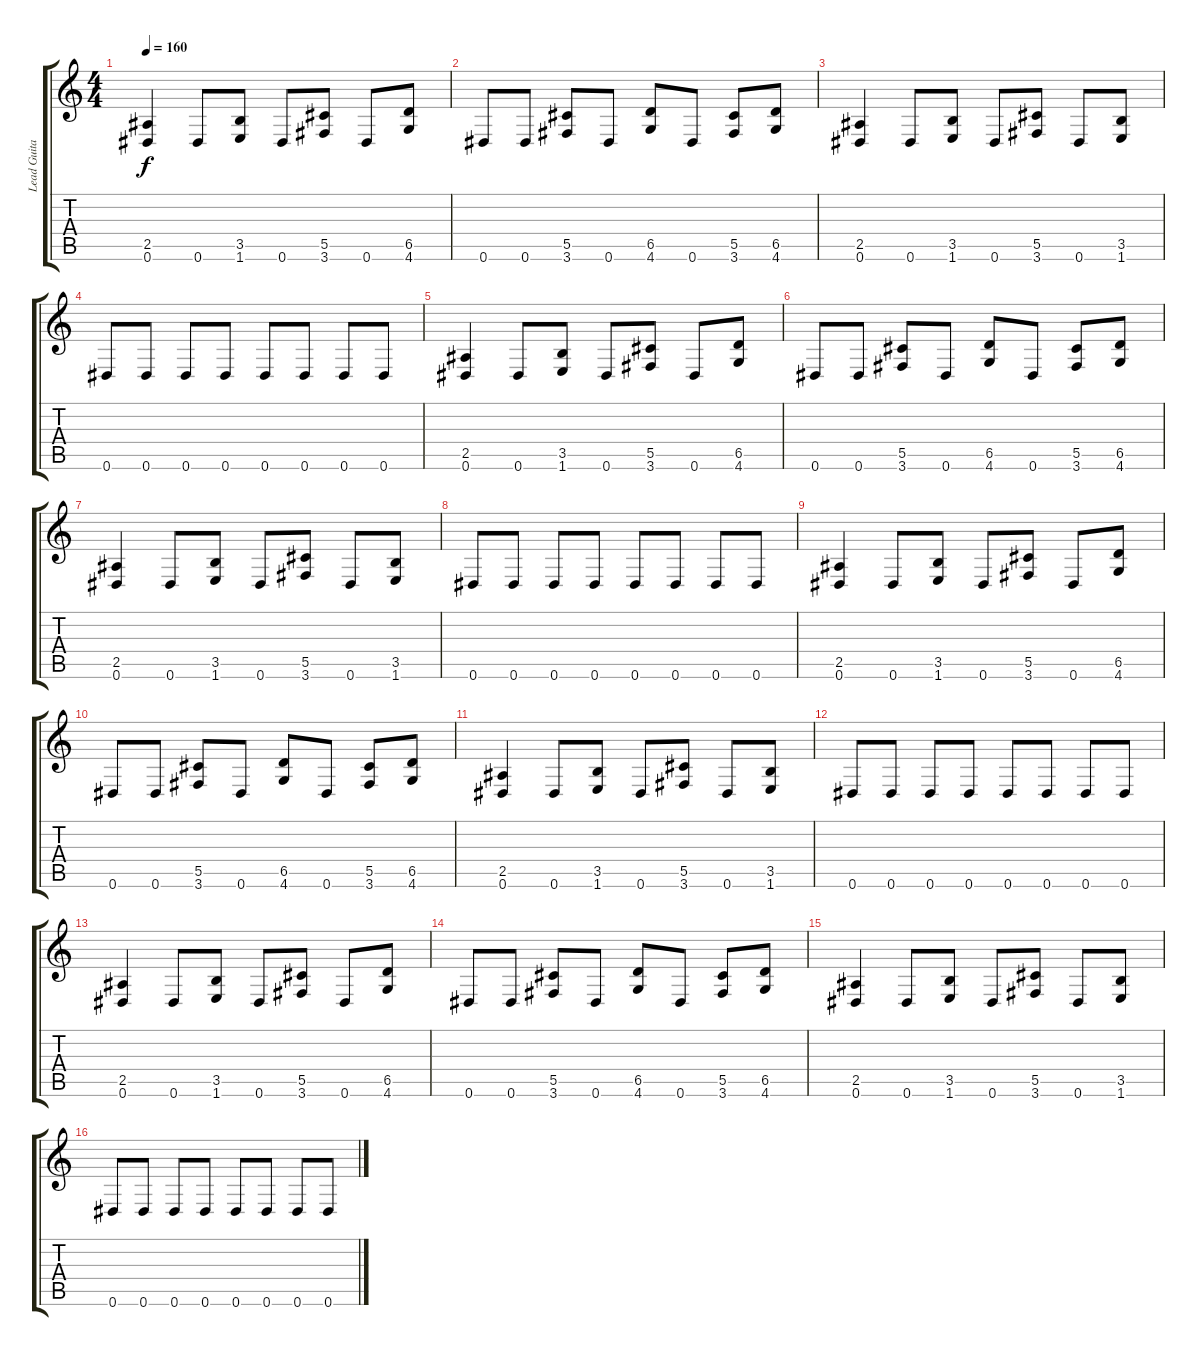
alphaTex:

\track ("Lead Guitar (Ol)" "Lead Guita") {instrument distortionguitar}
\staff {score tabs}
\tuning (Eb4 Bb3 Gb3 Db3 Ab2 Eb2) {hide}
\ts (4 4)
\tempo 160
\clef g2
\ks c
(2.5 0.6).4{dy f} 0.6.8 (3.5 1.6).8 0.6.8 (5.5 3.6).8 0.6.8 (6.5 4.6).8 |
0.6.8 0.6.8 (5.5 3.6).8 0.6.8 (6.5 4.6).8 0.6.8 (5.5 3.6).8 (6.5 4.6).8 |
(2.5 0.6).4 0.6.8 (3.5 1.6).8 0.6.8 (5.5 3.6).8 0.6.8 (3.5 1.6).8 |
0.6.8 0.6.8 0.6.8 0.6.8 0.6.8 0.6.8 0.6.8 0.6.8 |
(2.5 0.6).4 0.6.8 (3.5 1.6).8 0.6.8 (5.5 3.6).8 0.6.8 (6.5 4.6).8 |
0.6.8 0.6.8 (5.5 3.6).8 0.6.8 (6.5 4.6).8 0.6.8 (5.5 3.6).8 (6.5 4.6).8 |
(2.5 0.6).4 0.6.8 (3.5 1.6).8 0.6.8 (5.5 3.6).8 0.6.8 (3.5 1.6).8 |
0.6.8 0.6.8 0.6.8 0.6.8 0.6.8 0.6.8 0.6.8 0.6.8 |
(2.5 0.6).4 0.6.8 (3.5 1.6).8 0.6.8 (5.5 3.6).8 0.6.8 (6.5 4.6).8 |
0.6.8 0.6.8 (5.5 3.6).8 0.6.8 (6.5 4.6).8 0.6.8 (5.5 3.6).8 (6.5 4.6).8 |
(2.5 0.6).4 0.6.8 (3.5 1.6).8 0.6.8 (5.5 3.6).8 0.6.8 (3.5 1.6).8 |
0.6.8 0.6.8 0.6.8 0.6.8 0.6.8 0.6.8 0.6.8 0.6.8 |
(2.5 0.6).4 0.6.8 (3.5 1.6).8 0.6.8 (5.5 3.6).8 0.6.8 (6.5 4.6).8 |
0.6.8 0.6.8 (5.5 3.6).8 0.6.8 (6.5 4.6).8 0.6.8 (5.5 3.6).8 (6.5 4.6).8 |
(2.5 0.6).4 0.6.8 (3.5 1.6).8 0.6.8 (5.5 3.6).8 0.6.8 (3.5 1.6).8 |
0.6.8 0.6.8 0.6.8 0.6.8 0.6.8 0.6.8 0.6.8 0.6.8
